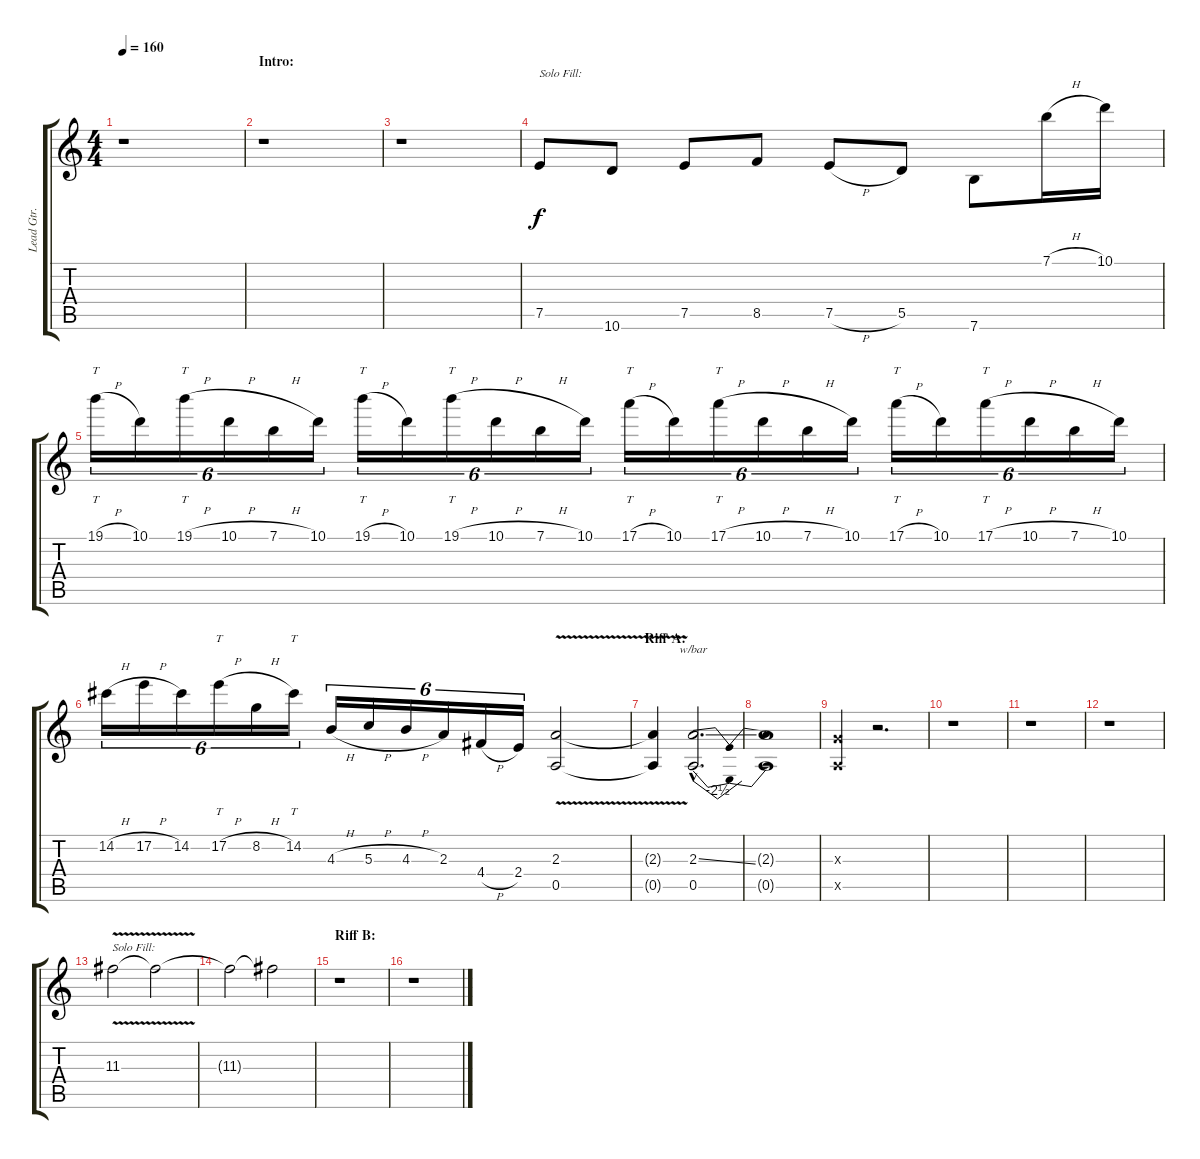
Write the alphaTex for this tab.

\track ("Lead Gtr. 1" "Lead Gtr. ") {instrument distortionguitar}
\staff {score tabs}
\tuning (E4 B3 G3 D3 A2 E2) {hide}
\ts (4 4)
\tempo 160
\clef g2
\ks c
r.1{dy f instrument distortionguitar} |
\section ("" "Intro:")
r.1 |
r.1 |
7.5.8{txt "Solo Fill:"} 10.6.8 7.5.8 8.5.8 7.5{h}.8 5.5.8 7.6.8 7.1{h}.16 10.1.16 |
19.1{h}.16{tt tu (6 4)} 10.1.16{tu (6 4)} 19.1{h}.16{tt tu (6 4)} 10.1{h}.16{tu (6 4)} 7.1{h}.16{tu (6 4)} 10.1.16{tu (6 4)} 19.1{h}.16{tt tu (6 4)} 10.1.16{tu (6 4)} 19.1{h}.16{tt tu (6 4)} 10.1{h}.16{tu (6 4)} 7.1{h}.16{tu (6 4)} 10.1.16{tu (6 4)} 17.1{h}.16{tt tu (6 4)} 10.1.16{tu (6 4)} 17.1{h}.16{tt tu (6 4)} 10.1{h}.16{tu (6 4)} 7.1{h}.16{tu (6 4)} 10.1.16{tu (6 4)} 17.1{h}.16{tt tu (6 4)} 10.1.16{tu (6 4)} 17.1{h}.16{tt tu (6 4)} 10.1{h}.16{tu (6 4)} 7.1{h}.16{tu (6 4)} 10.1.16{tu (6 4)} |
14.2{h}.16{tu (6 4)} 17.2{h}.16{tu (6 4)} 14.2.16{tu (6 4)} 17.2{h}.16{tt tu (6 4)} 8.2{h}.16{tu (6 4)} 14.2.16{tt tu (6 4)} 4.3{h}.16{tu (6 4)} 5.3{h}.16{tu (6 4)} 4.3{h}.16{tu (6 4)} 2.3.16{tu (6 4)} 4.4{h}.16{tu (6 4)} 2.4.16{tu (6 4)} (2.3{v} 0.5{v}).2 |
\section ("" "Riff A:")
(2.3{t} 0.5{t}).4 (2.3{ss hac} 0.5{hac}).2{d tbe (dip default 0 0 30 -10 60 0)} |
(2.3{t} 0.5{t}).1 |
(0.3{x} 0.5{x}).4 r.2{d} |
r.1 |
r.1 |
r.1 |
11.3{v}.2{txt "Solo Fill:"} 11.3{t}.2 |
11.3{t}.2 11.3{t}.2 |
\section ("" "Riff B:")
r.1 |
r.1
